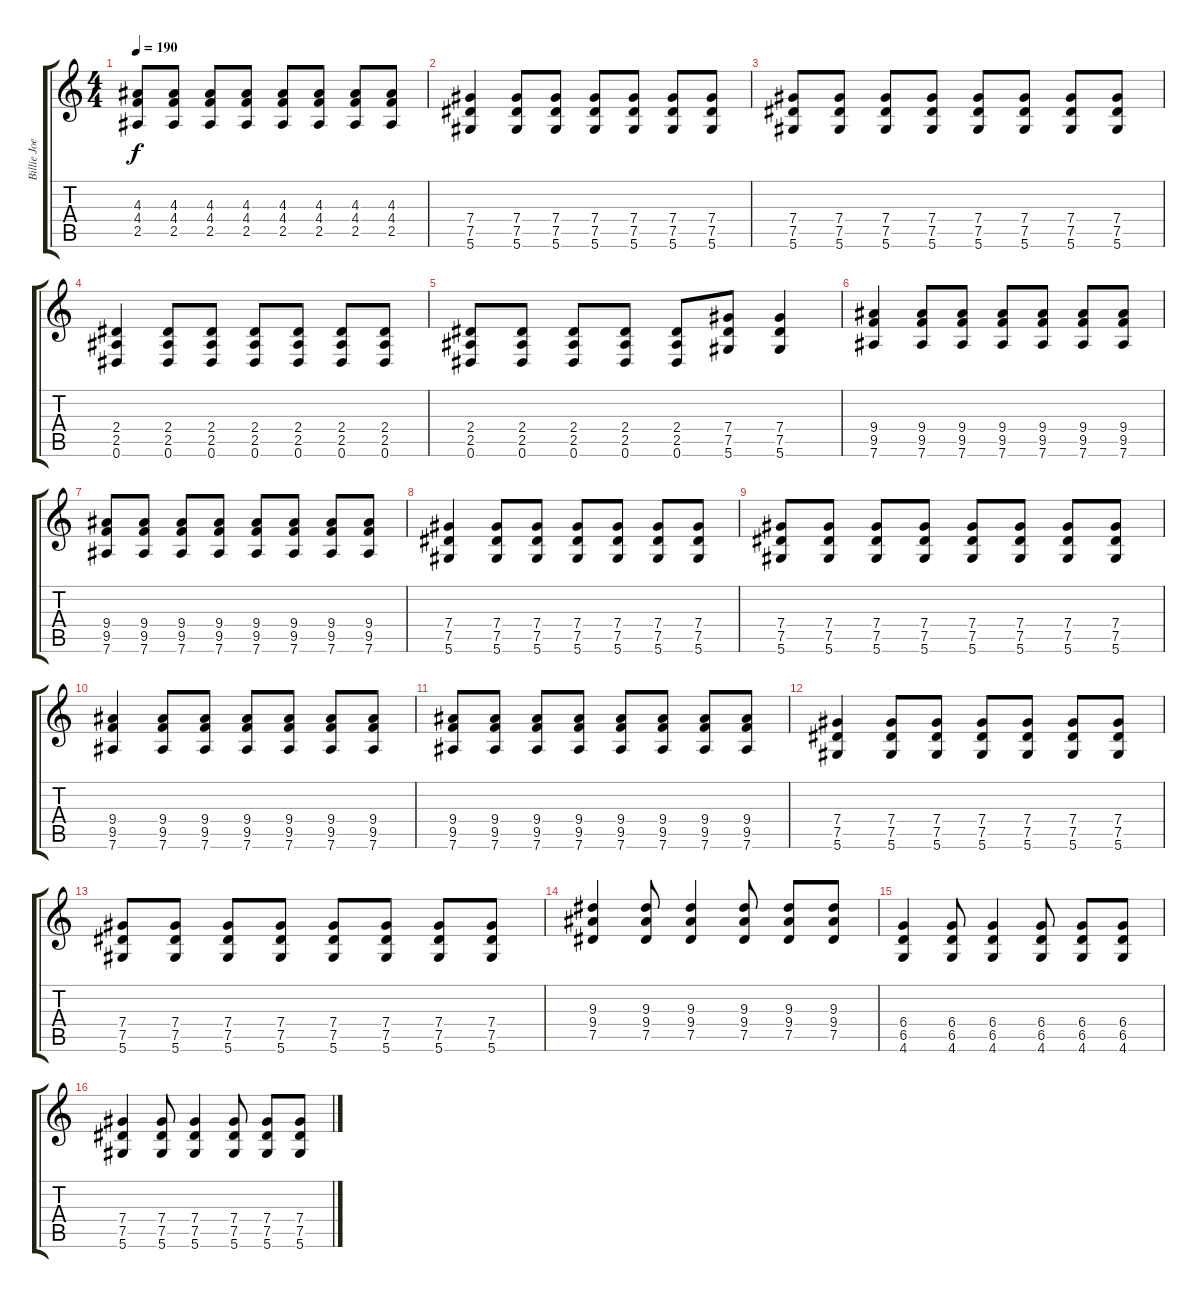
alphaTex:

\track ("Billie Joe" "Billie Joe") {instrument overdrivenguitar}
\staff {score tabs}
\tuning (Eb4 Bb3 Gb3 Db3 Ab2 Eb2) {hide}
\ts (4 4)
\tempo 190
\clef g2
\ks c
(4.3 4.4 2.5).8{dy f} (4.3 4.4 2.5).8 (4.3 4.4 2.5).8 (4.3 4.4 2.5).8 (4.3 4.4 2.5).8 (4.3 4.4 2.5).8 (4.3 4.4 2.5).8 (4.3 4.4 2.5).8 |
(7.4 7.5 5.6).4 (7.4 7.5 5.6).8 (7.4 7.5 5.6).8 (7.4 7.5 5.6).8 (7.4 7.5 5.6).8 (7.4 7.5 5.6).8 (7.4 7.5 5.6).8 |
(7.4 7.5 5.6).8 (7.4 7.5 5.6).8 (7.4 7.5 5.6).8 (7.4 7.5 5.6).8 (7.4 7.5 5.6).8 (7.4 7.5 5.6).8 (7.4 7.5 5.6).8 (7.4 7.5 5.6).8 |
(2.4 2.5 0.6).4 (2.4 2.5 0.6).8 (2.4 2.5 0.6).8 (2.4 2.5 0.6).8 (2.4 2.5 0.6).8 (2.4 2.5 0.6).8 (2.4 2.5 0.6).8 |
(2.4 2.5 0.6).8 (2.4 2.5 0.6).8 (2.4 2.5 0.6).8 (2.4 2.5 0.6).8 (2.4 2.5 0.6).8 (7.4 7.5 5.6).8 (7.4 7.5 5.6).4 |
(9.4 9.5 7.6).4 (9.4 9.5 7.6).8 (9.4 9.5 7.6).8 (9.4 9.5 7.6).8 (9.4 9.5 7.6).8 (9.4 9.5 7.6).8 (9.4 9.5 7.6).8 |
(9.4 9.5 7.6).8 (9.4 9.5 7.6).8 (9.4 9.5 7.6).8 (9.4 9.5 7.6).8 (9.4 9.5 7.6).8 (9.4 9.5 7.6).8 (9.4 9.5 7.6).8 (9.4 9.5 7.6).8 |
(7.4 7.5 5.6).4 (7.4 7.5 5.6).8 (7.4 7.5 5.6).8 (7.4 7.5 5.6).8 (7.4 7.5 5.6).8 (7.4 7.5 5.6).8 (7.4 7.5 5.6).8 |
(7.4 7.5 5.6).8 (7.4 7.5 5.6).8 (7.4 7.5 5.6).8 (7.4 7.5 5.6).8 (7.4 7.5 5.6).8 (7.4 7.5 5.6).8 (7.4 7.5 5.6).8 (7.4 7.5 5.6).8 |
(9.4 9.5 7.6).4 (9.4 9.5 7.6).8 (9.4 9.5 7.6).8 (9.4 9.5 7.6).8 (9.4 9.5 7.6).8 (9.4 9.5 7.6).8 (9.4 9.5 7.6).8 |
(9.4 9.5 7.6).8 (9.4 9.5 7.6).8 (9.4 9.5 7.6).8 (9.4 9.5 7.6).8 (9.4 9.5 7.6).8 (9.4 9.5 7.6).8 (9.4 9.5 7.6).8 (9.4 9.5 7.6).8 |
(7.4 7.5 5.6).4 (7.4 7.5 5.6).8 (7.4 7.5 5.6).8 (7.4 7.5 5.6).8 (7.4 7.5 5.6).8 (7.4 7.5 5.6).8 (7.4 7.5 5.6).8 |
(7.4 7.5 5.6).8 (7.4 7.5 5.6).8 (7.4 7.5 5.6).8 (7.4 7.5 5.6).8 (7.4 7.5 5.6).8 (7.4 7.5 5.6).8 (7.4 7.5 5.6).8 (7.4 7.5 5.6).8 |
(9.3 9.4 7.5).4 (9.3 9.4 7.5).8 (9.3 9.4 7.5).4 (9.3 9.4 7.5).8 (9.3 9.4 7.5).8 (9.3 9.4 7.5).8 |
(6.4 6.5 4.6).4 (6.4 6.5 4.6).8 (6.4 6.5 4.6).4 (6.4 6.5 4.6).8 (6.4 6.5 4.6).8 (6.4 6.5 4.6).8 |
(7.4 7.5 5.6).4 (7.4 7.5 5.6).8 (7.4 7.5 5.6).4 (7.4 7.5 5.6).8 (7.4 7.5 5.6).8 (7.4 7.5 5.6).8
